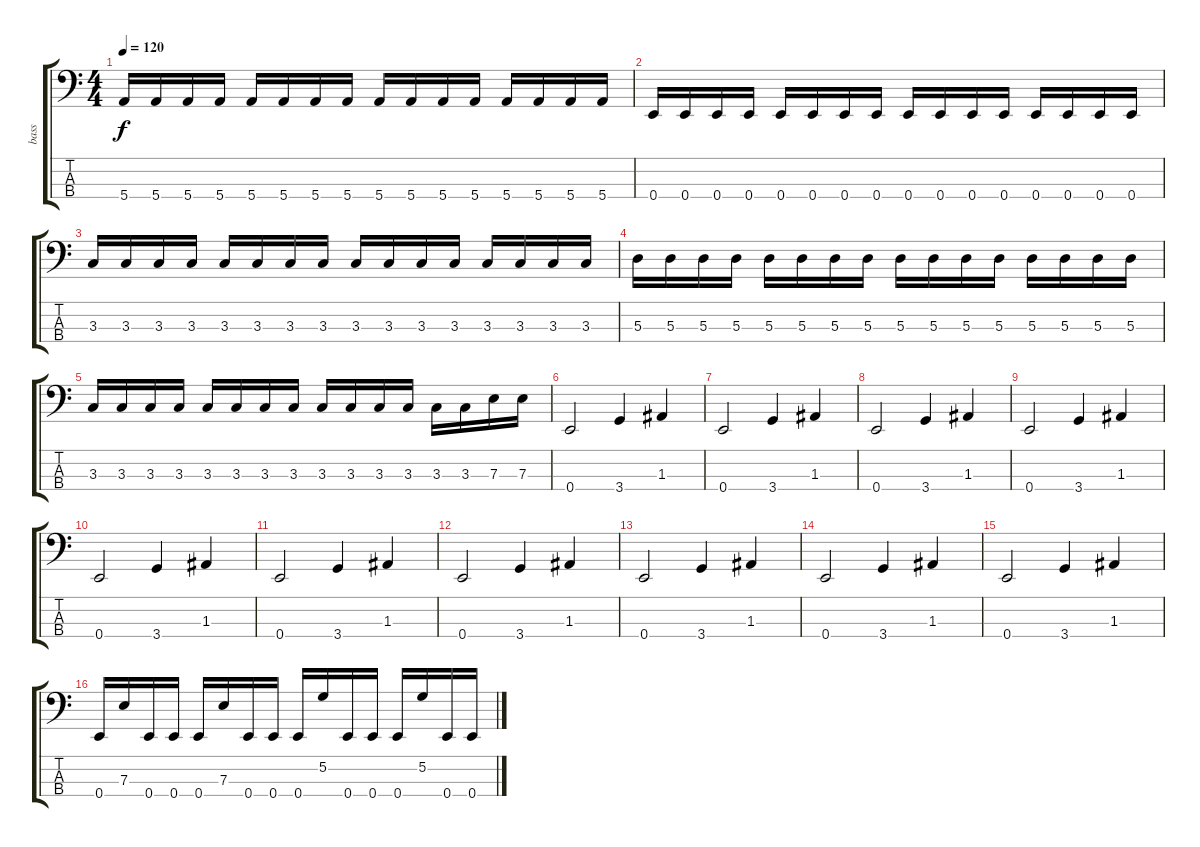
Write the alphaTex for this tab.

\track ("bass" "bass") {instrument electricbasspick}
\staff {score tabs}
\tuning (G2 D2 A1 E1) {hide}
\ts (4 4)
\tempo 120
\clef f4
\ks c
5.4.16{dy f} 5.4.16 5.4.16 5.4.16 5.4.16 5.4.16 5.4.16 5.4.16 5.4.16 5.4.16 5.4.16 5.4.16 5.4.16 5.4.16 5.4.16 5.4.16 |
0.4.16 0.4.16 0.4.16 0.4.16 0.4.16 0.4.16 0.4.16 0.4.16 0.4.16 0.4.16 0.4.16 0.4.16 0.4.16 0.4.16 0.4.16 0.4.16 |
3.3.16 3.3.16 3.3.16 3.3.16 3.3.16 3.3.16 3.3.16 3.3.16 3.3.16 3.3.16 3.3.16 3.3.16 3.3.16 3.3.16 3.3.16 3.3.16 |
5.3.16 5.3.16 5.3.16 5.3.16 5.3.16 5.3.16 5.3.16 5.3.16 5.3.16 5.3.16 5.3.16 5.3.16 5.3.16 5.3.16 5.3.16 5.3.16 |
3.3.16 3.3.16 3.3.16 3.3.16 3.3.16 3.3.16 3.3.16 3.3.16 3.3.16 3.3.16 3.3.16 3.3.16 3.3.16 3.3.16 7.3.16 7.3.16 |
0.4.2 3.4.4 1.3.4 |
0.4.2 3.4.4 1.3.4 |
0.4.2 3.4.4 1.3.4 |
0.4.2 3.4.4 1.3.4 |
0.4.2 3.4.4 1.3.4 |
0.4.2 3.4.4 1.3.4 |
0.4.2 3.4.4 1.3.4 |
0.4.2 3.4.4 1.3.4 |
0.4.2 3.4.4 1.3.4 |
0.4.2 3.4.4 1.3.4 |
0.4.16 7.3.16 0.4.16 0.4.16 0.4.16 7.3.16 0.4.16 0.4.16 0.4.16 5.2.16 0.4.16 0.4.16 0.4.16 5.2.16 0.4.16 0.4.16
